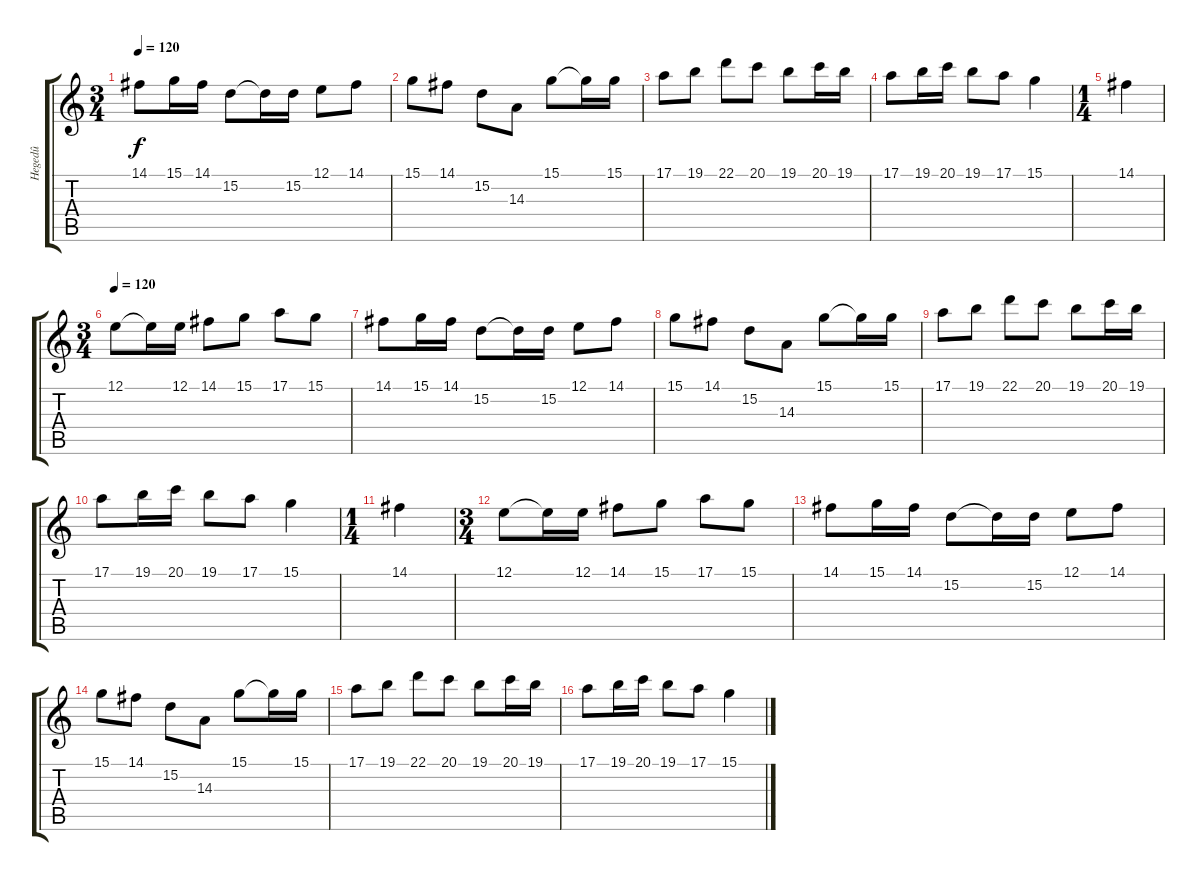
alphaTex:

\track ("Hegedû" "Hegedû") {instrument violin}
\staff {score tabs}
\tuning (E4 B3 G3 D3 A2 E2) {hide}
\ts (3 4)
\tempo 120
\clef g2
\ks c
14.1.8{dy f} 15.1.16 14.1.16 15.2.8 15.2{t}.16 15.2.16 12.1.8 14.1.8 |
15.1.8 14.1.8 15.2.8 14.3.8 15.1.8 15.1{t}.16 15.1.16 |
17.1.8 19.1.8 22.1.8 20.1.8 19.1.8 20.1.16 19.1.16 |
17.1.8 19.1.16 20.1.16 19.1.8 17.1.8 15.1.4 |
\ts (1 4)
14.1.4 |
\ts (3 4)
\tempo 120
12.1.8 12.1{t}.16 12.1.16 14.1.8 15.1.8 17.1.8 15.1.8 |
14.1.8 15.1.16 14.1.16 15.2.8 15.2{t}.16 15.2.16 12.1.8 14.1.8 |
15.1.8 14.1.8 15.2.8 14.3.8 15.1.8 15.1{t}.16 15.1.16 |
17.1.8 19.1.8 22.1.8 20.1.8 19.1.8 20.1.16 19.1.16 |
17.1.8 19.1.16 20.1.16 19.1.8 17.1.8 15.1.4 |
\ts (1 4)
14.1.4 |
\ts (3 4)
12.1.8 12.1{t}.16 12.1.16 14.1.8 15.1.8 17.1.8 15.1.8 |
14.1.8 15.1.16 14.1.16 15.2.8 15.2{t}.16 15.2.16 12.1.8 14.1.8 |
15.1.8 14.1.8 15.2.8 14.3.8 15.1.8 15.1{t}.16 15.1.16 |
17.1.8 19.1.8 22.1.8 20.1.8 19.1.8 20.1.16 19.1.16 |
17.1.8 19.1.16 20.1.16 19.1.8 17.1.8 15.1.4
